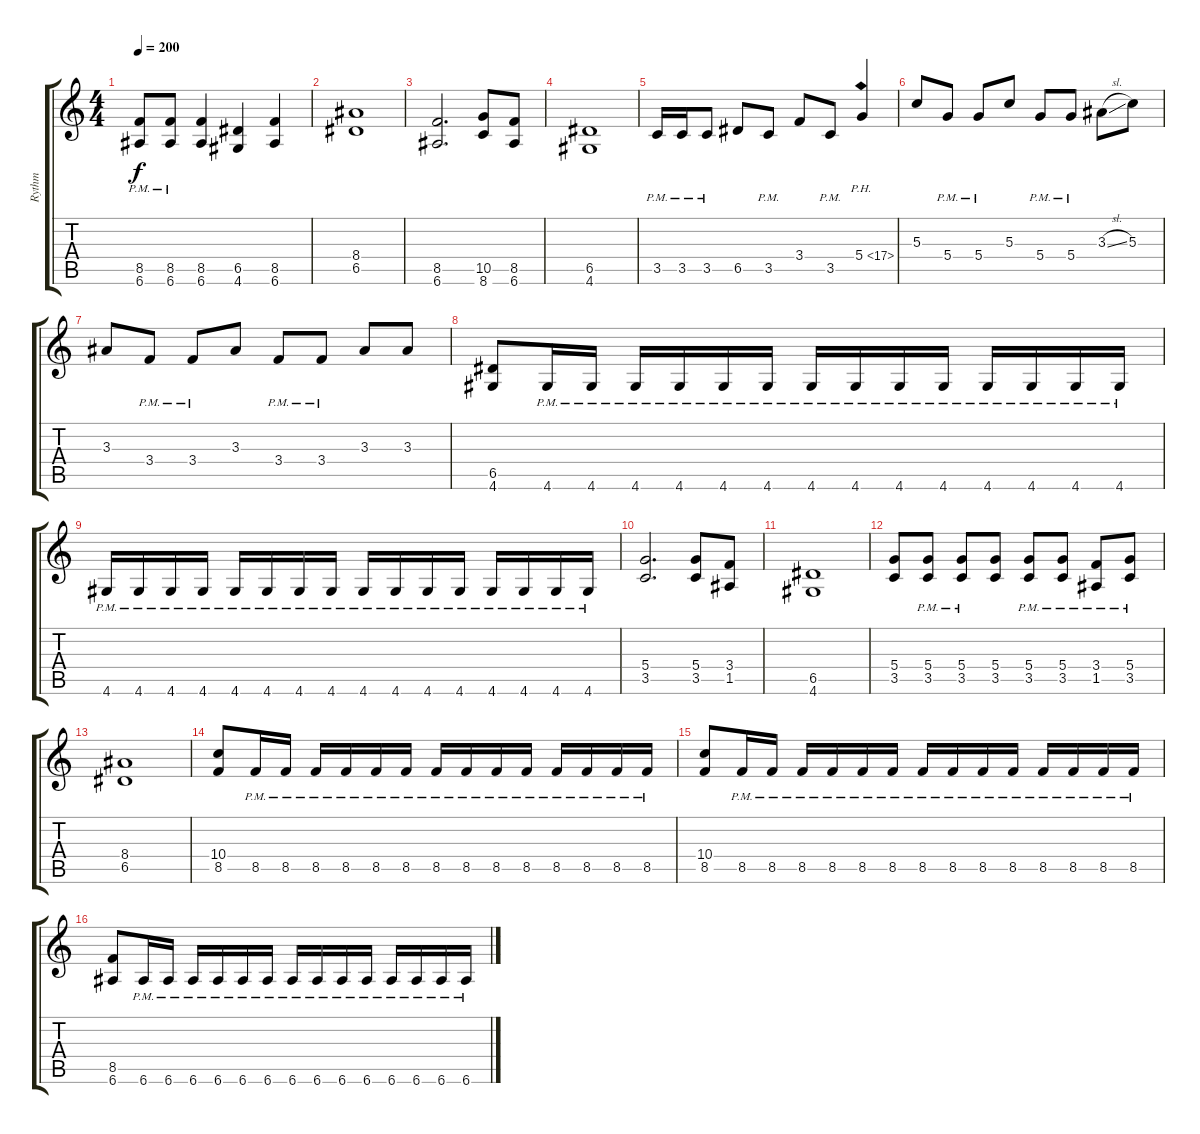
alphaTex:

\track ("Rythm" "Rythm") {instrument distortionguitar}
\staff {score tabs}
\tuning (E4 B3 G3 D3 A2 E2) {hide}
\ts (4 4)
\tempo 200
\clef g2
\ks c
(8.5{pm} 6.6{pm}).8{dy f} (8.5{pm} 6.6{pm}).8 (8.5 6.6).4 (6.5 4.6).4 (8.5 6.6).4 |
(8.4 6.5).1 |
(8.5 6.6).2{d} (10.5 8.6).8 (8.5 6.6).8 |
(6.5 4.6).1 |
3.5{pm}.16 3.5{pm}.16 3.5{pm}.8 6.5.8 3.5{pm}.8 3.4.8 3.5{pm}.8 5.4{ph 12}.4 |
5.3.8 5.4{pm}.8 5.4{pm}.8 5.3.8 5.4{pm}.8 5.4{pm}.8 3.3{sl}.8 5.3.8 |
3.3.8 3.4{pm}.8 3.4{pm}.8 3.3.8 3.4{pm}.8 3.4{pm}.8 3.3.8 3.3.8 |
(6.5 4.6).8 4.6{pm}.16 4.6{pm}.16 4.6{pm}.16 4.6{pm}.16 4.6{pm}.16 4.6{pm}.16 4.6{pm}.16 4.6{pm}.16 4.6{pm}.16 4.6{pm}.16 4.6{pm}.16 4.6{pm}.16 4.6{pm}.16 4.6{pm}.16 |
4.6{pm}.16 4.6{pm}.16 4.6{pm}.16 4.6{pm}.16 4.6{pm}.16 4.6{pm}.16 4.6{pm}.16 4.6{pm}.16 4.6{pm}.16 4.6{pm}.16 4.6{pm}.16 4.6{pm}.16 4.6{pm}.16 4.6{pm}.16 4.6{pm}.16 4.6{pm}.16 |
(5.4 3.5).2{d} (5.4 3.5).8 (3.4 1.5).8 |
(6.5 4.6).1 |
(5.4 3.5).8 (5.4{pm} 3.5{pm}).8 (5.4{pm} 3.5{pm}).8 (5.4 3.5).8 (5.4{pm} 3.5{pm}).8 (5.4{pm} 3.5{pm}).8 (3.4{pm} 1.5{pm}).8 (5.4{pm} 3.5{pm}).8 |
(8.4 6.5).1 |
(10.4 8.5).8 8.5{pm}.16 8.5{pm}.16 8.5{pm}.16 8.5{pm}.16 8.5{pm}.16 8.5{pm}.16 8.5{pm}.16 8.5{pm}.16 8.5{pm}.16 8.5{pm}.16 8.5{pm}.16 8.5{pm}.16 8.5{pm}.16 8.5{pm}.16 |
(10.4 8.5).8 8.5{pm}.16 8.5{pm}.16 8.5{pm}.16 8.5{pm}.16 8.5{pm}.16 8.5{pm}.16 8.5{pm}.16 8.5{pm}.16 8.5{pm}.16 8.5{pm}.16 8.5{pm}.16 8.5{pm}.16 8.5{pm}.16 8.5{pm}.16 |
(8.5 6.6).8 6.6{pm}.16 6.6{pm}.16 6.6{pm}.16 6.6{pm}.16 6.6{pm}.16 6.6{pm}.16 6.6{pm}.16 6.6{pm}.16 6.6{pm}.16 6.6{pm}.16 6.6{pm}.16 6.6{pm}.16 6.6{pm}.16 6.6{pm}.16
